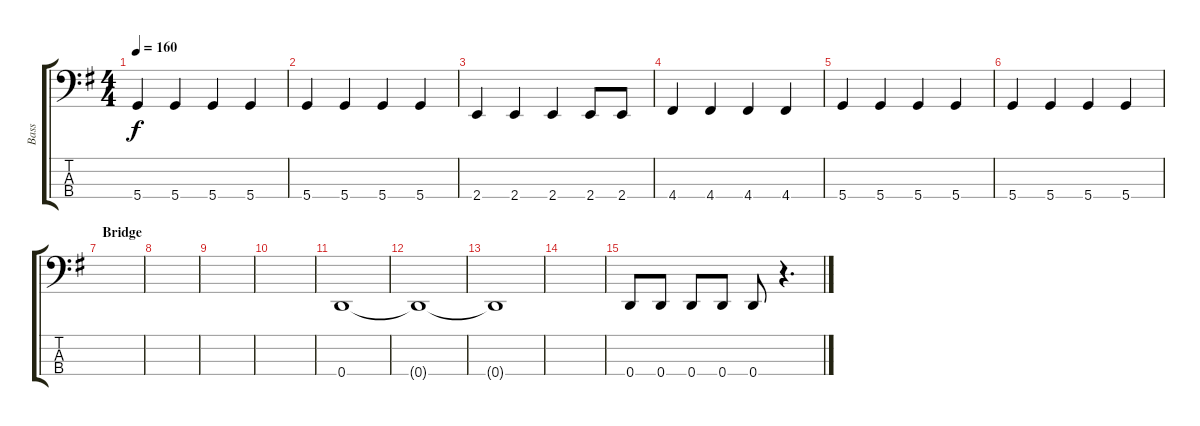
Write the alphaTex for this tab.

\track ("Bass" "Bass") {instrument electricbasspick}
\staff {score tabs}
\tuning (G2 D2 A1 D1) {hide}
\ts (4 4)
\tempo 160
\clef f4
\ks g
5.4.4{dy f} 5.4.4 5.4.4 5.4.4 |
5.4.4 5.4.4 5.4.4 5.4.4 |
2.4.4 2.4.4 2.4.4 2.4.8 2.4.8 |
4.4.4 4.4.4 4.4.4 4.4.4 |
5.4.4 5.4.4 5.4.4 5.4.4 |
5.4.4 5.4.4 5.4.4 5.4.4 |
\section ("" "Bridge")
|
|
|
|
0.4.1 |
0.4{t}.1 |
0.4{t}.1 |
|
0.4.8 0.4.8 0.4.8 0.4.8 0.4.8 r.4{d}
